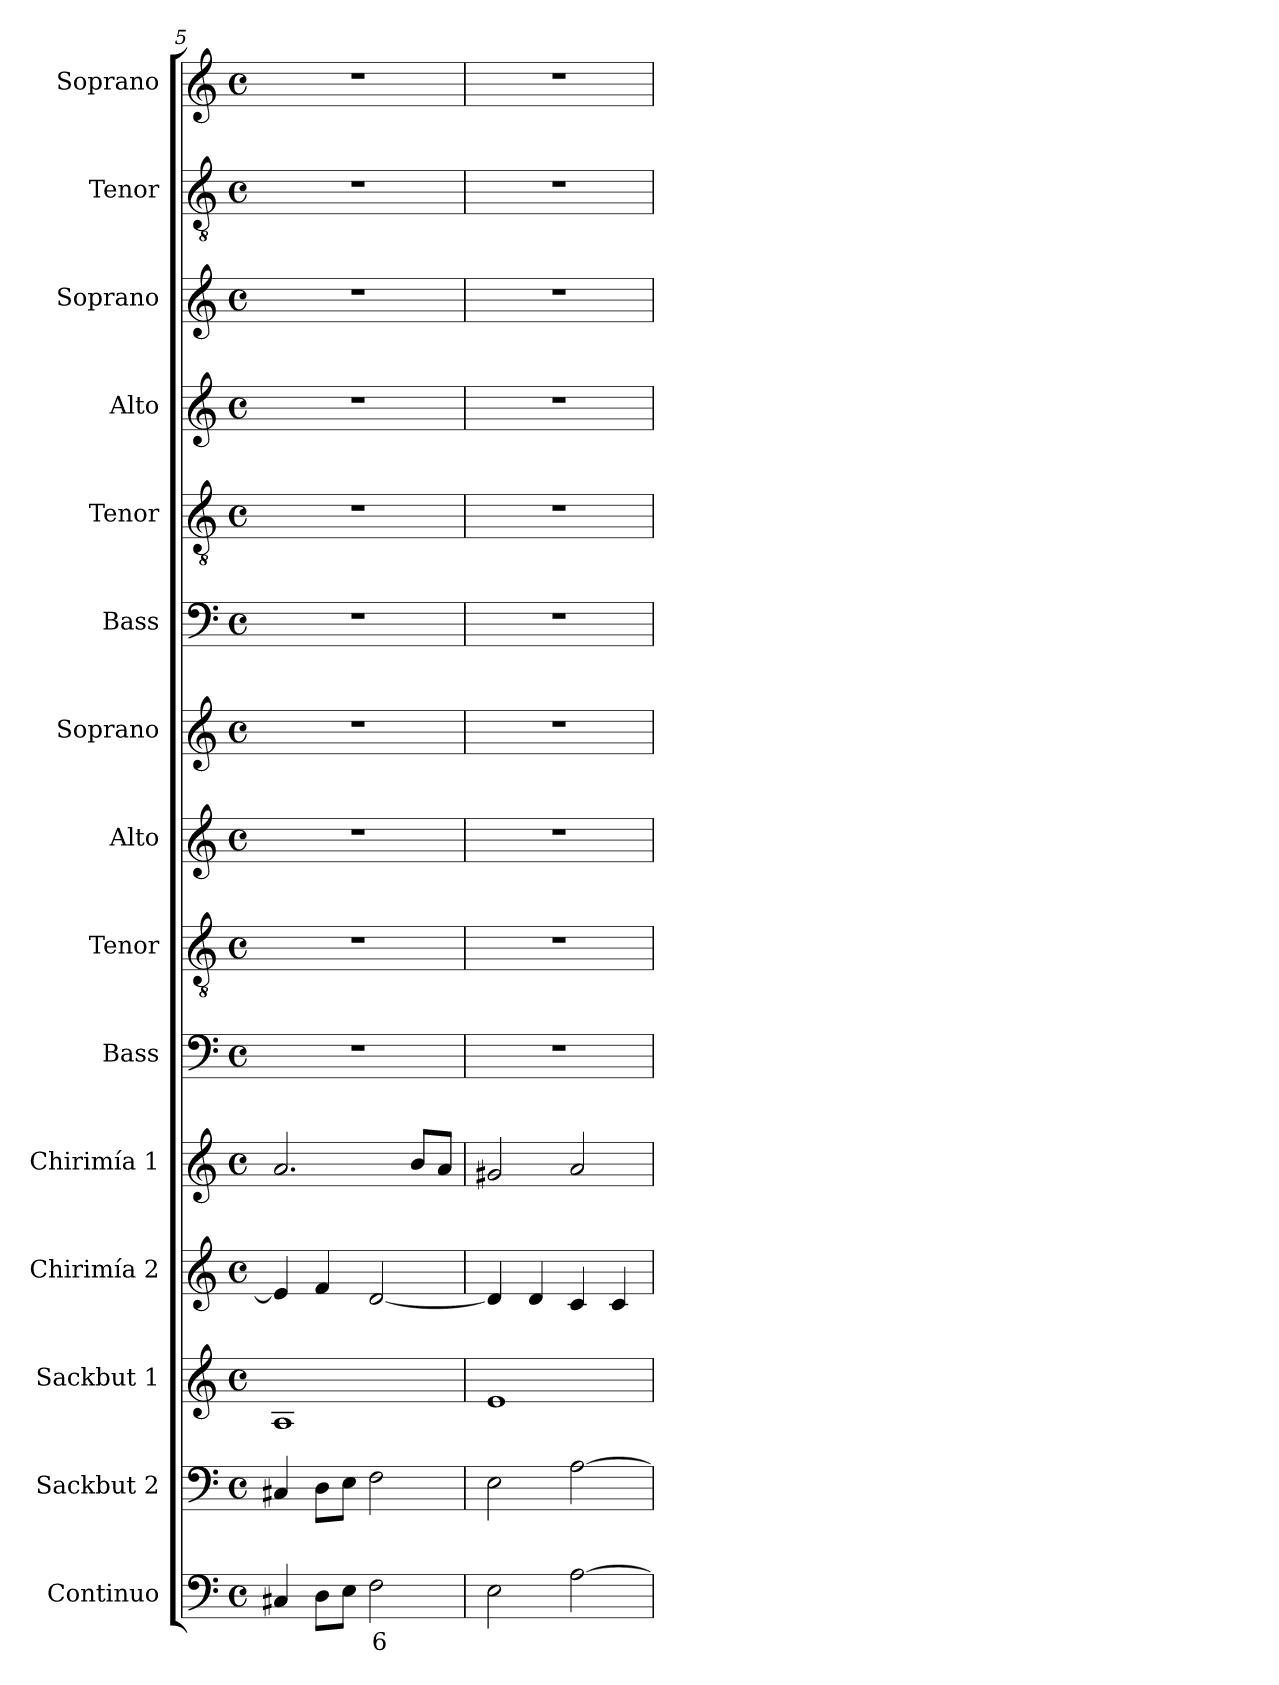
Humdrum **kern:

**kern	**text	**kern	**kern	**kern	**kern	**kern	**kern	**kern	**kern	**kern	**kern	**kern	**kern	**kern	**kern
*part15	*part15	*part14	*part13	*part12	*part11	*part10	*part9	*part8	*part7	*part6	*part5	*part4	*part3	*part2	*part1
*staff15	*staff15	*staff14	*staff13	*staff12	*staff11	*staff10	*staff9	*staff8	*staff7	*staff6	*staff5	*staff4	*staff3	*staff2	*staff1
*I"Continuo	*	*I"Sackbut 2	*I"Sackbut 1	*I"Chirimía 2	*I"Chirimía 1	*I"Bass	*I"Tenor	*I"Alto	*I"Soprano	*I"Bass	*I"Tenor	*I"Alto	*I"Soprano	*I"Tenor	*I"Soprano
*I'Cont.	*	*I'Scbt. 2	*I'Scbt. 1.	*I'Ch2.	*I'Ch1.	*I'B.	*I'T.	*I'A.	*I'S.	*I'B.	*I'T.	*I'A.	*I'S.	*I'T.	*I'S.
*clefF4	*	*clefF4	*clefG2	*clefG2	*clefG2	*clefF4	*clefGv2	*clefG2	*clefG2	*clefF4	*clefGv2	*clefG2	*clefG2	*clefGv2	*clefG2
*	*	*	*	*	*	*	*ITrd7c12	*	*	*	*ITrd7c12	*	*	*ITrd7c12	*
*k[]	*	*k[]	*k[]	*k[]	*k[]	*k[]	*k[]	*k[]	*k[]	*k[]	*k[]	*k[]	*k[]	*k[]	*k[]
*C:	*	*C:	*C:	*C:	*C:	*C:	*C:	*C:	*C:	*C:	*C:	*C:	*C:	*C:	*C:
*M4/4	*	*M4/4	*M4/4	*M4/4	*M4/4	*M4/4	*M4/4	*M4/4	*M4/4	*M4/4	*M4/4	*M4/4	*M4/4	*M4/4	*M4/4
*met(c)	*	*met(c)	*met(c)	*met(c)	*met(c)	*met(c)	*met(c)	*met(c)	*met(c)	*met(c)	*met(c)	*met(c)	*met(c)	*met(c)	*met(c)
=5	=5	=5	=5	=5	=5	=5	=5	=5	=5	=5	=5	=5	=5	=5	=5
4C#Xi/	.	4C#Xi/	1Ai	4ei/]	2.ai/	1r	1r	1r	1r	1r	1r	1r	1r	1r	1r
8Di\L	.	8Di\L	.	4fi/	.	.	.	.	.	.	.	.	.	.	.
8Ei\J	.	8Ei\J	.	.	.	.	.	.	.	.	.	.	.	.	.
!	!LO:LY:b:color=#000000	!	!	!	!	!	!	!	!	!	!	!	!	!	!
2Fi\	6	2Fi\	.	[<2di/	.	.	.	.	.	.	.	.	.	.	.
.	.	.	.	.	8bi/L	.	.	.	.	.	.	.	.	.	.
.	.	.	.	.	8ai/J	.	.	.	.	.	.	.	.	.	.
=6	=6	=6	=6	=6	=6	=6	=6	=6	=6	=6	=6	=6	=6	=6	=6
2Ei\	.	2Ei\	1ei	4di/]	2g#Xi/	1r	1r	1r	1r	1r	1r	1r	1r	1r	1r
.	.	.	.	4di/	.	.	.	.	.	.	.	.	.	.	.
[>2Ai\	.	[>2Ai\	.	4ci/	2ai/	.	.	.	.	.	.	.	.	.	.
.	.	.	.	4ci/	.	.	.	.	.	.	.	.	.	.	.
=	=	=	=	=	=	=	=	=	=	=	=	=	=	=	=
*-	*-	*-	*-	*-	*-	*-	*-	*-	*-	*-	*-	*-	*-	*-	*-
